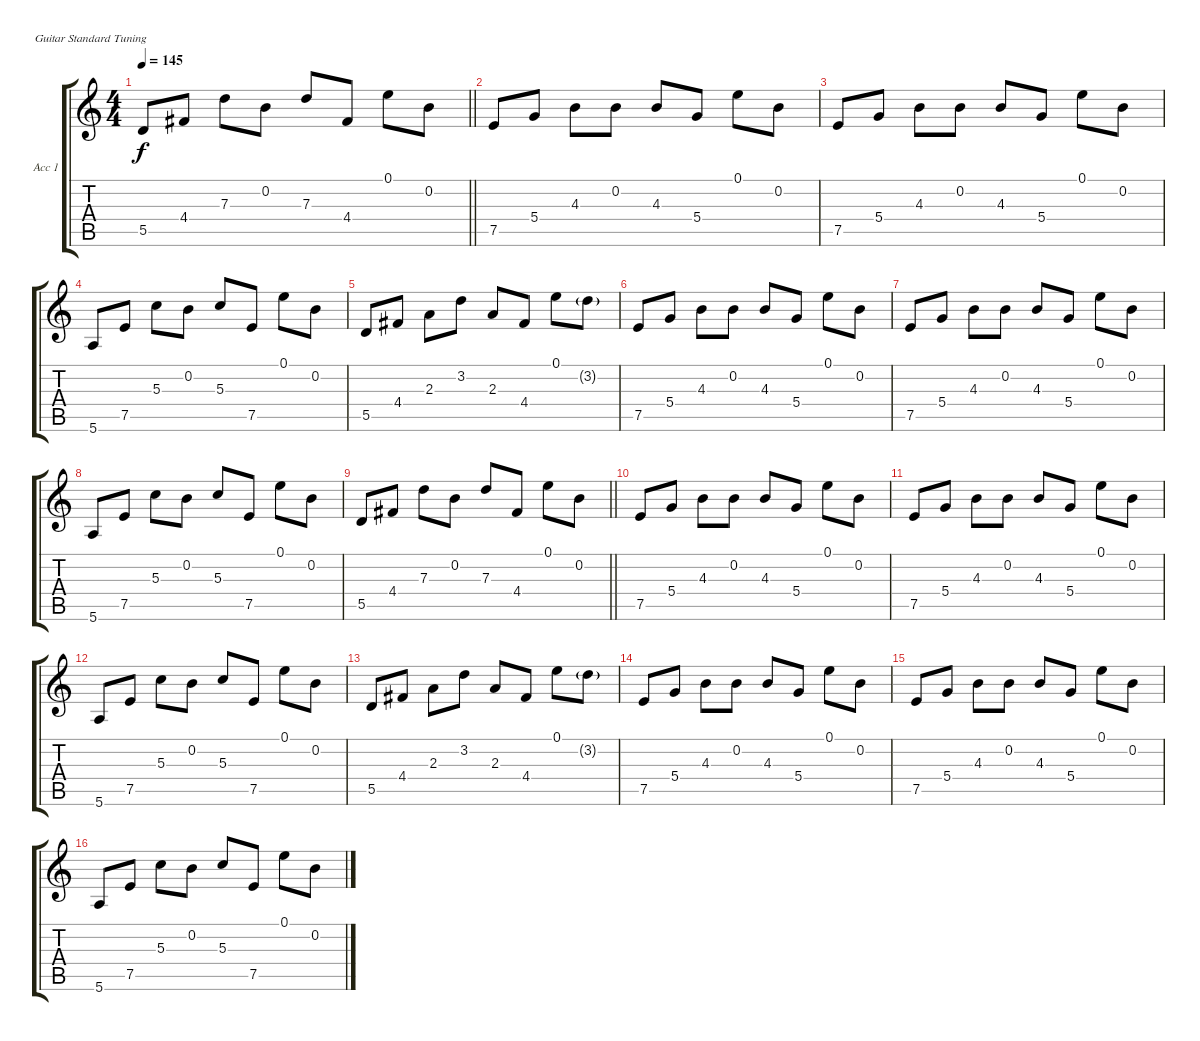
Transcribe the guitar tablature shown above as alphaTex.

\defaultSystemsLayout 4
\bracketExtendMode groupsimilarinstruments
\firstSystemTrackNameOrientation horizontal
\otherSystemsTrackNameOrientation horizontal
\track ("Guitar Acoustic 1" "Acc 1") {instrument acousticguitarsteel}
\staff {score tabs}
\tuning (E4 B3 G3 D3 A2 E2)
\ts (4 4)
\tempo 145
\clef g2
\barLineRight lightlight
\ks c
5.5.8{dy f} 4.4.8 7.3.8 0.2.8 7.3.8 4.4.8 0.1.8 0.2.8 |
7.5.8 5.4.8 4.3.8 0.2.8 4.3.8 5.4.8 0.1.8 0.2.8 |
7.5.8 5.4.8 4.3.8 0.2.8 4.3.8 5.4.8 0.1.8 0.2.8 |
5.6.8 7.5.8 5.3.8 0.2.8 5.3.8 7.5.8 0.1.8 0.2.8 |
5.5.8 4.4.8 2.3.8 3.2.8 2.3.8 4.4.8 0.1.8 3.2{g}.8 |
7.5.8 5.4.8 4.3.8 0.2.8 4.3.8 5.4.8 0.1.8 0.2.8 |
7.5.8 5.4.8 4.3.8 0.2.8 4.3.8 5.4.8 0.1.8 0.2.8 |
5.6.8 7.5.8 5.3.8 0.2.8 5.3.8 7.5.8 0.1.8 0.2.8 |
\barLineRight lightlight
5.5.8 4.4.8 7.3.8 0.2.8 7.3.8 4.4.8 0.1.8 0.2.8 |
7.5.8 5.4.8 4.3.8 0.2.8 4.3.8 5.4.8 0.1.8 0.2.8 |
7.5.8 5.4.8 4.3.8 0.2.8 4.3.8 5.4.8 0.1.8 0.2.8 |
5.6.8 7.5.8 5.3.8 0.2.8 5.3.8 7.5.8 0.1.8 0.2.8 |
5.5.8 4.4.8 2.3.8 3.2.8 2.3.8 4.4.8 0.1.8 3.2{g}.8 |
7.5.8 5.4.8 4.3.8 0.2.8 4.3.8 5.4.8 0.1.8 0.2.8 |
7.5.8 5.4.8 4.3.8 0.2.8 4.3.8 5.4.8 0.1.8 0.2.8 |
5.6.8 7.5.8 5.3.8 0.2.8 5.3.8 7.5.8 0.1.8 0.2.8
